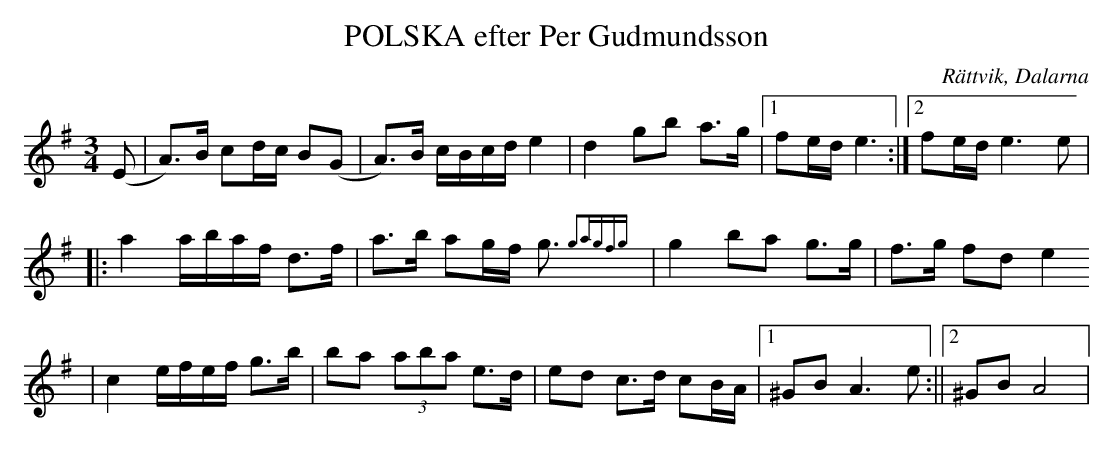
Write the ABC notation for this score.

X:1
T:POLSKA efter Per Gudmundsson
O:Rättvik, Dalarna
M:3/4
L:1/16
K:G
(E2|A2)>B2 c2dc B2(G2|A2)>B2 cBcde4 |d4g2b2 a2>g2|1f2ed e6:|2f2ed e6e2|
|:a4abaf d2>f2| a2>b2 a2gf g3{g2agfg}|g4b2a2 g2>g2 |f2>g2 f2d2e4
|c4efef g2>b2|b2a2 (3a2b2a2 e2>d2|e2d2 c2>d2 c2BA|1^G2B2A6e2:||2^G2B2A8|
